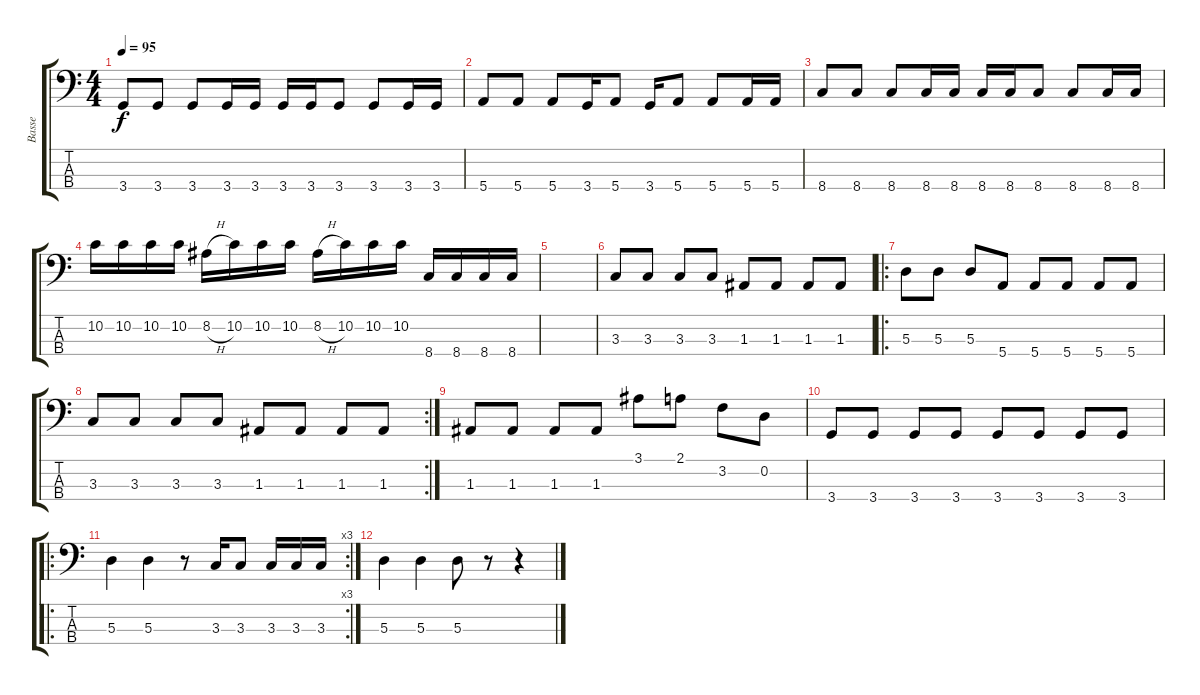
\track ("Basse" "Basse") {instrument electricbasspick}
\staff {score tabs}
\tuning (G2 D2 A1 E1) {hide}
\ts (4 4)
\tempo 95
\clef f4
\ks c
3.4.8{dy f} 3.4.8 3.4.8 3.4.16 3.4.16 3.4.16 3.4.16 3.4.8 3.4.8 3.4.16 3.4.16 |
5.4.8 5.4.8 5.4.8 3.4.16 5.4.8 3.4.16 5.4.8 5.4.8 5.4.16 5.4.16 |
8.4.8 8.4.8 8.4.8 8.4.16 8.4.16 8.4.16 8.4.16 8.4.8 8.4.8 8.4.16 8.4.16 |
10.2.16 10.2.16 10.2.16 10.2.16 8.2{h}.16 10.2.16 10.2.16 10.2.16 8.2{h}.16 10.2.16 10.2.16 10.2.16 8.4.16 8.4.16 8.4.16 8.4.16 |
|
3.3.8 3.3.8 3.3.8 3.3.8 1.3.8 1.3.8 1.3.8 1.3.8 |
\ro
5.3.8 5.3.8 5.3.8 5.4.8 5.4.8 5.4.8 5.4.8 5.4.8 |
\rc 2
3.3.8 3.3.8 3.3.8 3.3.8 1.3.8 1.3.8 1.3.8 1.3.8 |
1.3.8 1.3.8 1.3.8 1.3.8 3.1.8 2.1.8 3.2.8 0.2.8 |
3.4.8 3.4.8 3.4.8 3.4.8 3.4.8 3.4.8 3.4.8 3.4.8 |
\ro
\rc 3
5.3.4 5.3.4 r.8 3.3.16 3.3.8 3.3.16 3.3.16 3.3.16 |
5.3.4 5.3.4 5.3.8 r.8 r.4
